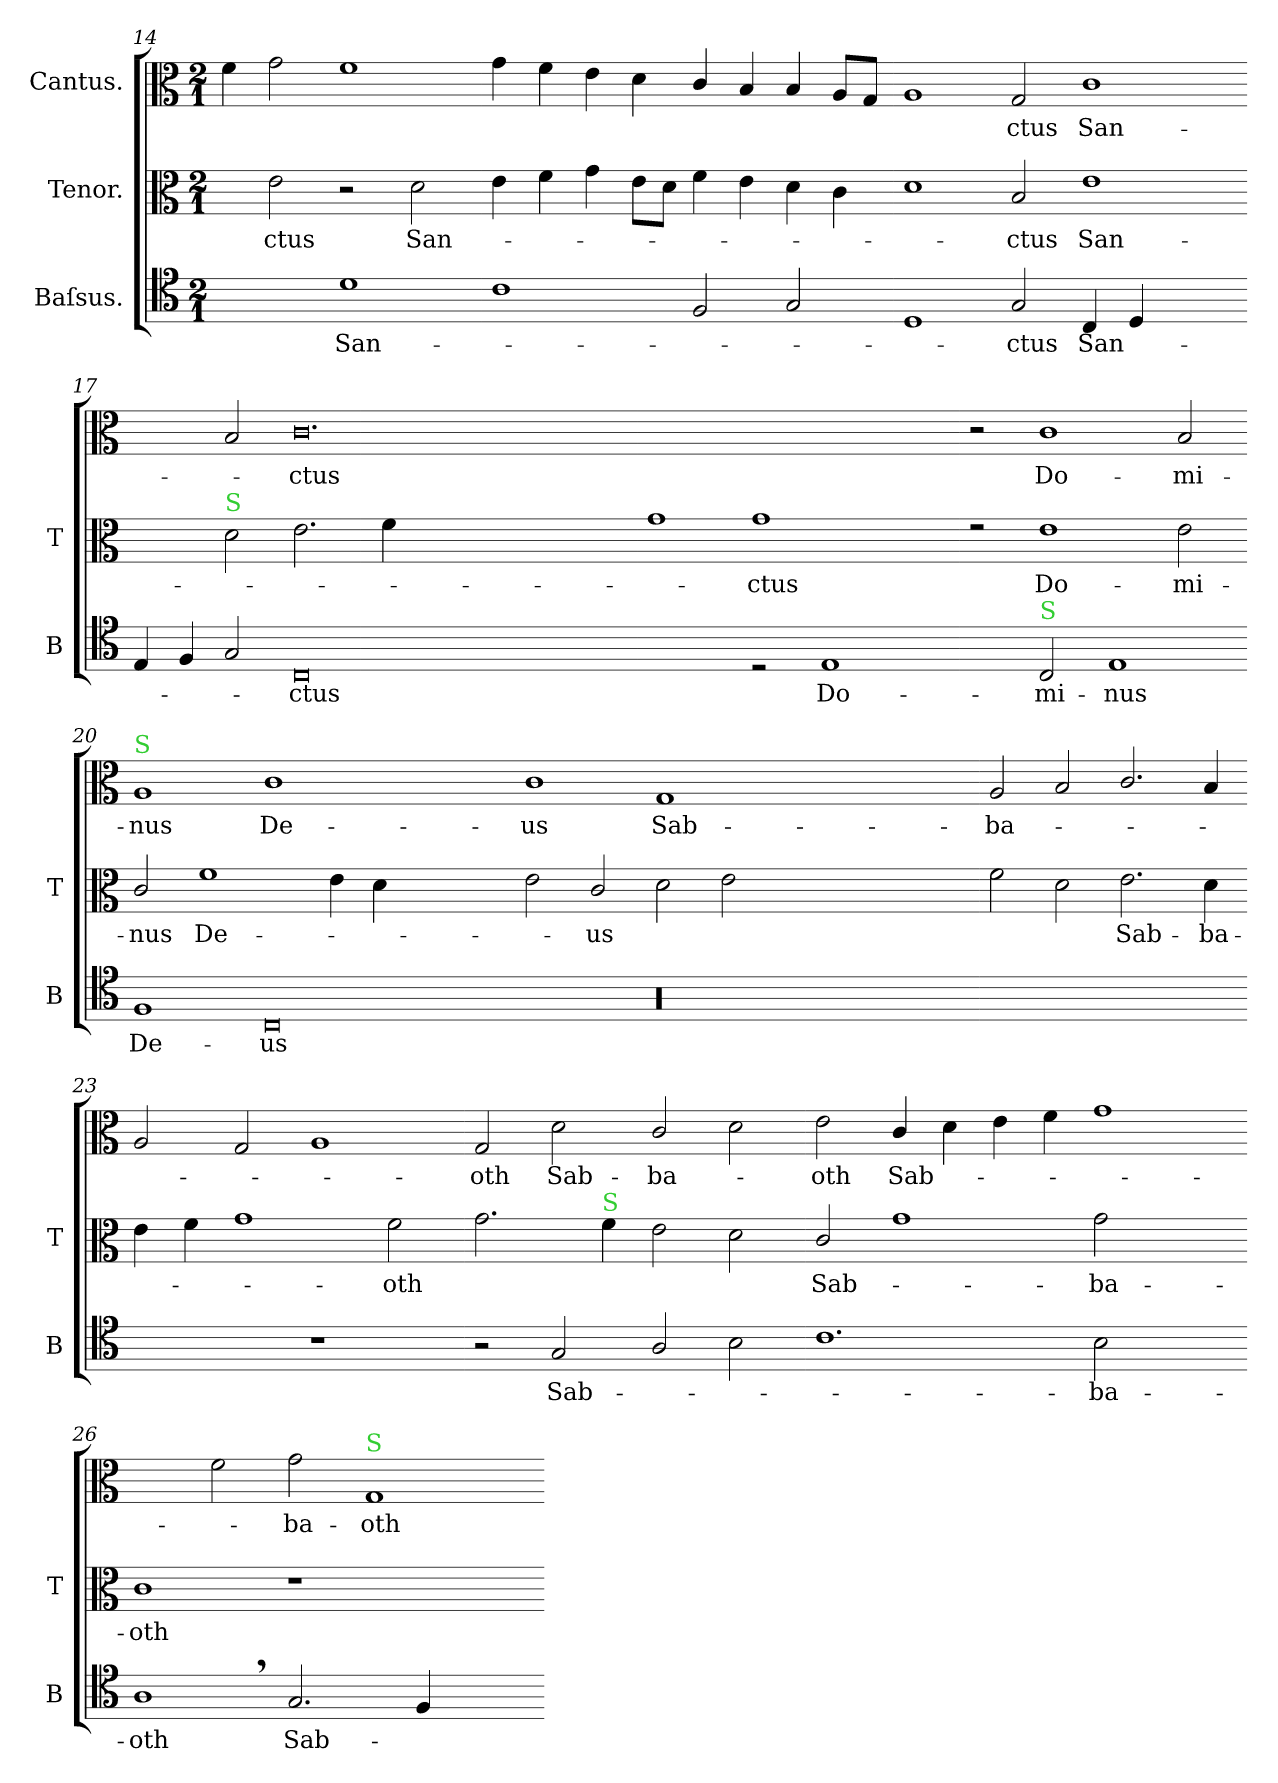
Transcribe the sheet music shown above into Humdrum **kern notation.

**kern	**text	**kern	**text	**kern	**text
*part3	*part3	*part2	*part2	*part1	*part1
*staff3	*staff3	*staff2	*staff2	*staff1	*staff1
*I"Baſsus.	*	*I"Tenor.	*	*I"Cantus.	*
*I'B	*	*I'T	*	*	*
*clefC4	*	*clefC3	*	*clefC3	*
*k[]	*	*k[]	*	*k[]	*
*M2/1	*	*M2/1	*	*M2/1	*
=14	=14	=14	=14	=14	=14
2.ryy	.	4ryy	.	4f\	.
!	!	!	!LO:LY:i	!	!
.	.	2e\	-ctus	2g\	.
!	!LO:LY:i	!	!	!	!
1d	San-	2r	.	1f	.
.	.	2d\	San-	.	.
=15-	=15-	=15-	=15-	=15-	=15-
1c	.	4e\	.	4g\	.
.	.	4f\	.	4f\	.
.	.	4g\	.	4e\	.
.	.	8e\L	.	4d\	.
.	.	8d\J	.	.	.
2F/	.	4f\	.	4c/	.
.	.	4e\	.	4B/	.
2G/	.	4d\	.	4B/	.
.	.	4c\	.	8A/L	.
.	.	.	.	8G/J	.
=16-	=16-	=16-	=16-	=16-	=16-
1D	.	1d	.	1A	.
!	!LO:LY:i	!	!	!	!LO:LY:i
2G/	-ctus	2B/	-ctus	2G/	-ctus
!	!	!	!LO:LY:i	!	!
4C/	San-	1e\	San-	1c\	San-
4D/	.	.	.	.	.
2ryy	.	.	.	.	.
=17-	=17-	=17-	=17-	=17-	=17-
4E/	.	2ryy	.	2ryy	.
4F/	.	.	.	.	.
!	!	!LO:TX:a:color=limegreen:t=S	!	!	!
2G/	.	2d\	.	2B/	.
0C	ctus	2.e\	.	0.c	-ctus
.	.	4f\	.	.	.
.	.	0ryy	.	.	.
1ryy	.	.	.	.	.
=18-	=18-	=18-	=18-	=18-	=18-
1ryy	.	1g	.	0ryy	.
!	!	!	!LO:LY:i	!	!
2rD	.	1g	-ctus	.	.
1E/	Do-	.	.	.	.
.	.	2ryy	.	2ryy	.
=19-	=19-	=19-	=19-	=19-	=19-
2ryy	.	2re	.	2r	.
!LO:TX:a:color=limegreen:t=S	!	!	!	!	!
2C/	-mi-	1e	Do-	1c	Do-
1E	-nus	.	.	.	.
.	.	2e\	-mi-	2B/	-mi-
=20-	=20-	=20-	=20-	=20-	=20-
!	!	!	!	!LO:TX:a:color=limegreen:t=S	!
1F	De-	2c/	-nus	1A	-nus
.	.	1f	De-	.	.
0C	-us	.	.	1c	De-
.	.	4e\	.	.	.
.	.	4d\	.	.	.
.	.	1ryy	.	1ryy	.
=21-	=21-	=21-	=21-	=21-	=21-
1ryy	.	2e\	.	1c	-us
.	.	2c/	-us	.	.
00r	.	2d\	.	1G	Sab-
.	.	2e\	.	.	.
.	.	0.ryy	.	0.ryy	.
=22-	=22-	=22-	=22-	=22-	=22-
0ryy	.	2f\	.	2A/	-ba-
.	.	2d\	.	2B/	.
.	.	2.e\	Sab-	2.c/	.
.	.	4d\	-ba-	4B/	.
=23-	=23-	=23-	=23-	=23-	=23-
1ryy	.	4e\	.	2A/	.
.	.	4f\	.	.	.
.	.	1g	.	2G/	.
1r	.	.	.	1A	.
.	.	2f\	oth	.	.
=24-	=24-	=24-	=24-	=24-	=24-
2r	.	2.g\	.	2G/	-oth
2G/	Sab-	.	.	2d\	Sab-
!	!	!LO:TX:a:color=limegreen:t=S	!	!	!
.	.	4f\	.	.	.
2A/	.	2e\	.	2c/	-ba-
2B\	.	2d\	.	2d\	.
=25-	=25-	=25-	=25-	=25-	=25-
1.c	.	2c/	Sab-	2e\	-oth
.	.	1g	.	4c/	Sab-
.	.	.	.	4d\	.
.	.	.	.	4e\	.
.	.	.	.	4f\	.
2B\	-ba-	2g\	-ba-	1g\	.
2ryy	.	2ryy	.	.	.
=26-	=26-	=26-	=26-	=26-	=26-
1A,<	-oth	1c	-oth	2ryy	.
.	.	.	.	2f\	.
!	!LO:LY:i	!	!	!	!
2.G/	Sab-	1r	.	2g\	-ba-
!	!	!	!	!LO:TX:a:color=limegreen:t=S	!
.	.	.	.	1G/	-oth
4F/	.	.	.	.	.
2ryy	.	2ryy	.	.	.
=-	=-	=-	=-	=-	=-
*-	*-	*-	*-	*-	*-
